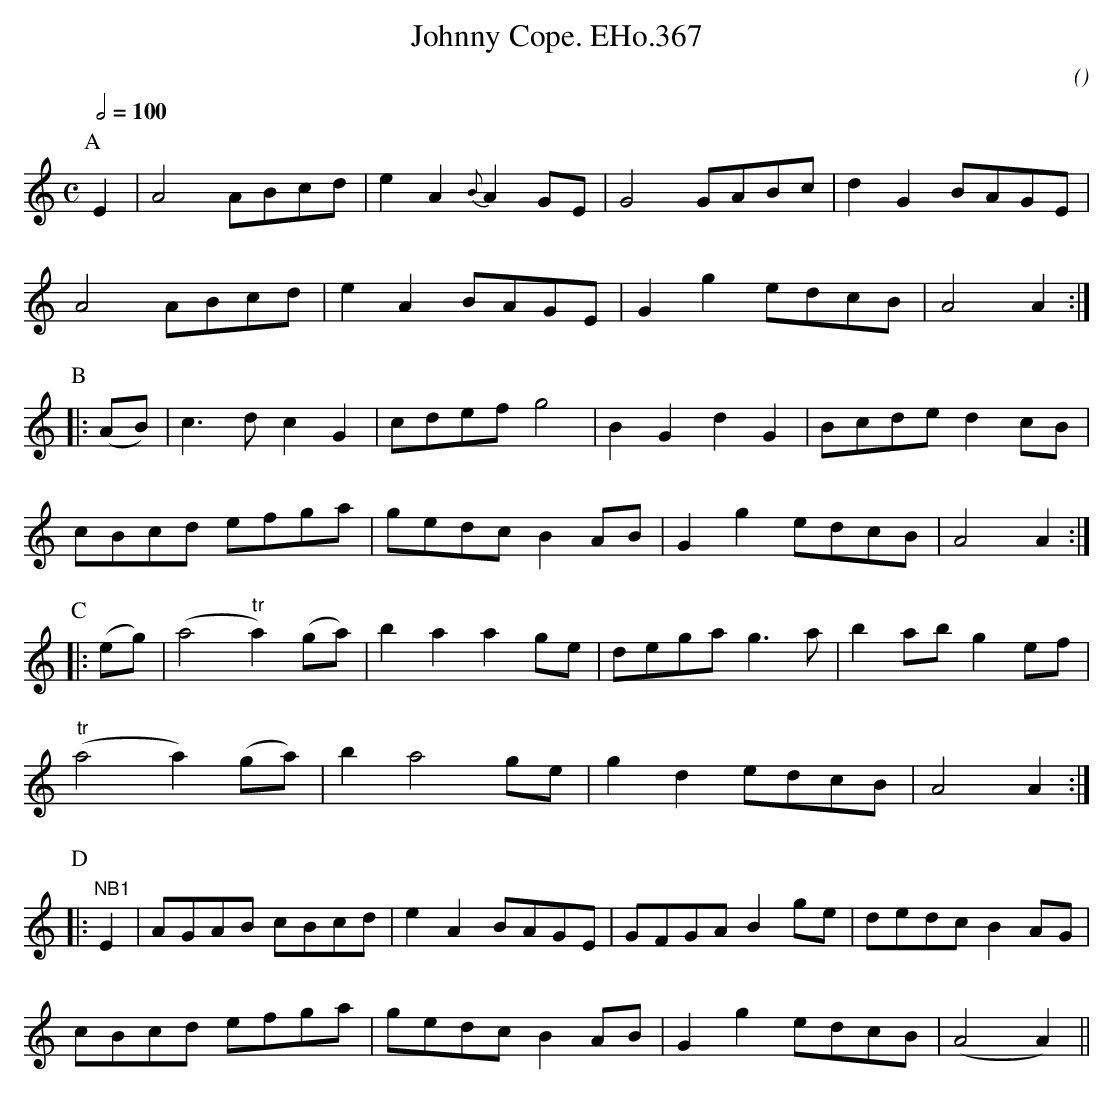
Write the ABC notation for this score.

X:1
T:Johnny Cope. EHo.367
M:C
L:1/8
Q:1/2=100
C:
O:
K:Am
P:A
E2 | A4 ABcd | e2A2 {B}A2GE | G4 GABc | d2G2 BAGE |
A4ABcd | e2A2 BAGE | G2g2 edcB| A4A2 :|
P:B
|: (AB) | c3d c2G2 | cdef g4 | B2G2d2G2 | Bcde d2cB |
cBcd efga | gedc B2AB | G2g2edcB | A4A2 :|
P:C
|: (eg) | (a4"tr"a2)(ga) | b2a2a2ge | dega g3a | b2ab g2ef |
("tr"a4a2) (ga) | b2a4 ge | g2d2edcB | A4A2 :|
P:D
|:"NB1" E2 | AGAB cBcd | e2A2BAGE | GFGA B2ge | dedc B2AG |
cBcd efga | gedc B2AB | G2g2 edcB | (A4A2) ||
